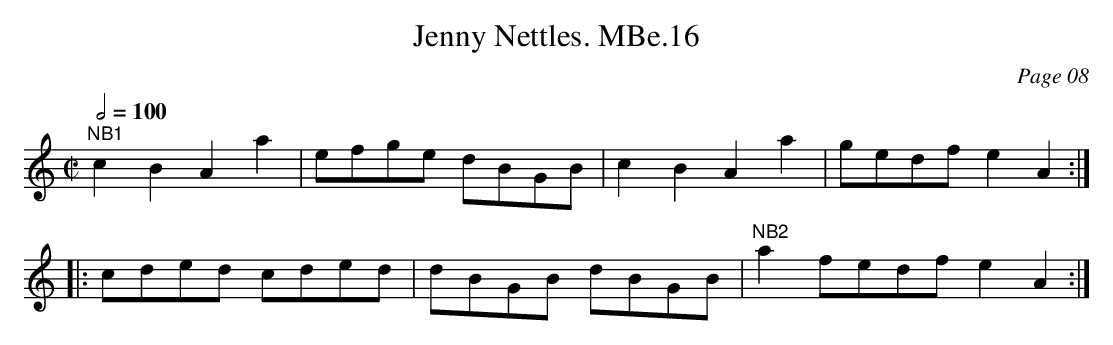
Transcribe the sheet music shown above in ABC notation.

X:1
C:Page 08
T:Jenny Nettles. MBe.16
M:C|
L:1/8
Q:1/2=100
K:Am
"^NB1"c2 B2 A2 a2|efge dBGB|c2 B2 A2 a2|gedf e2 A2:|
|:cded cded|dBGB dBGB|"^NB2"a2 fedf e2 A2:|
